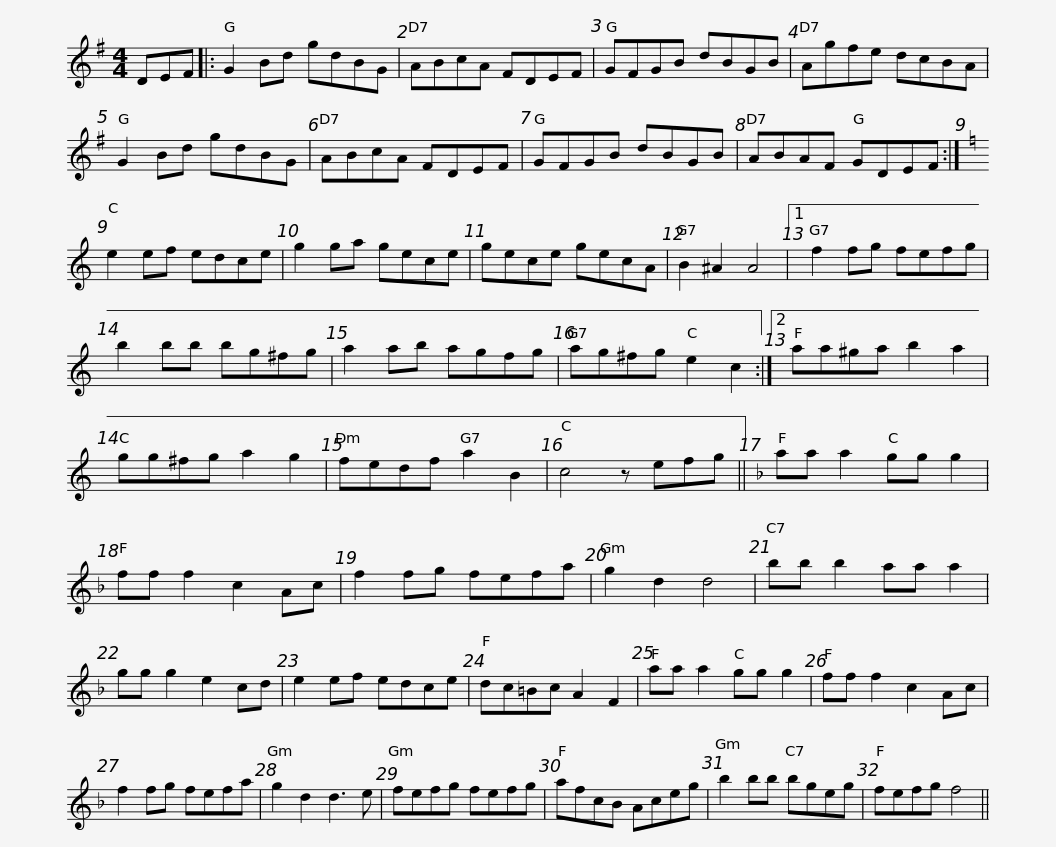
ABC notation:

X:1
L:1/8
M:4/4
I:linebreak $
K:G
V:1 treble
V:1
 DEF |: G2 Bd gdBG | ABcA FDEF | GFGB dBGB | Agfe dcBA | %5
 G2 Bd gdBG |$ ABcA FDEF | GFGB dBGB | ABAF GDEF :|[K:C] e2 ef edce | %10
 g2 ga gece |$ gece gecA | B2 ^A2 A4 |1 f2 fg fefg | b2 bb bg^fg | %15
 a2 ab agfg | ag^fg e2 c2 :|2$ aa^ga b2 a2 | gg^fg a2 g2 | fedf a2 B2 | %20
 c4 z efg ||[K:F] aa a2 gg g2 | ff f2 c2 Ac |$ f2 fg fefa | g2 d2 d4 | %25
 bb b2 aa a2 | gg g2 e2 cd | e2 ef edce | dc=Bc A2 F2 |$ aa a2 gg g2 | %30
 ff f2 c2 Ac | f2 fg fefa | g2 d2 d3 e | fefg fefg | afcB Aceg |$ %35
 b2 bb bgeg | fefg f4 || %37
